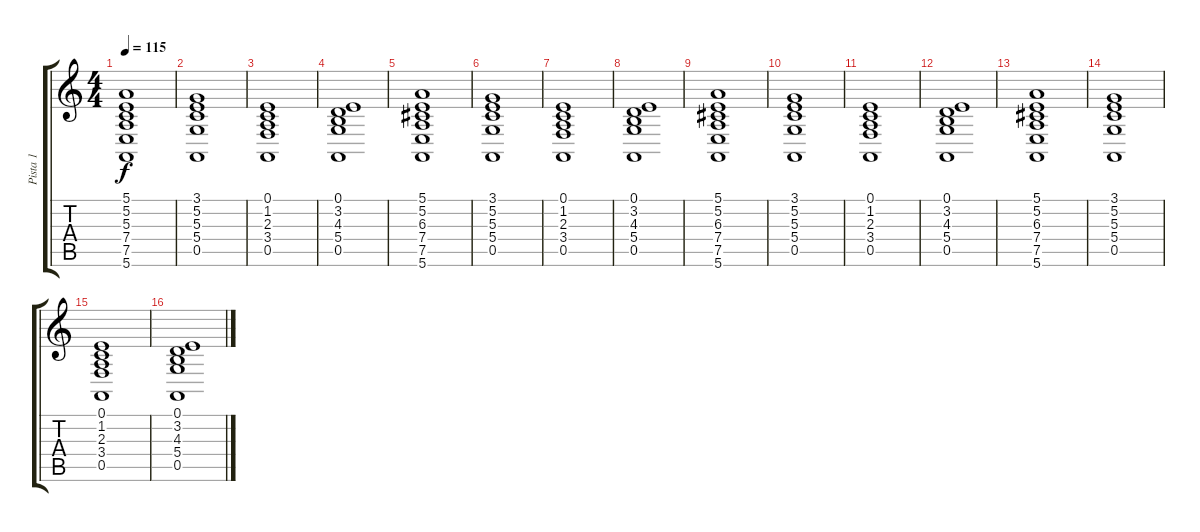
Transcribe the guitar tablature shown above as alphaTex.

\track ("Pista 1" "Pista 1") {instrument churchorgan}
\staff {score tabs}
\tuning (E4 B3 G3 D3 A2 E2) {hide}
\ts (4 4)
\tempo 115
\clef g2
\ks c
(5.1 5.2 5.3 7.4 7.5 5.6).1{dy f volume 8} |
(3.1 5.2 5.3 5.4 0.5).1 |
(0.1 1.2 2.3 3.4 0.5).1 |
(0.1 3.2 4.3 5.4 0.5).1 |
(5.1 5.2 6.3 7.4 7.5 5.6).1 |
(3.1 5.2 5.3 5.4 0.5).1 |
(0.1 1.2 2.3 3.4 0.5).1 |
(0.1 3.2 4.3 5.4 0.5).1 |
(5.1 5.2 6.3 7.4 7.5 5.6).1 |
(3.1 5.2 5.3 5.4 0.5).1 |
(0.1 1.2 2.3 3.4 0.5).1 |
(0.1 3.2 4.3 5.4 0.5).1 |
(5.1 5.2 6.3 7.4 7.5 5.6).1 |
(3.1 5.2 5.3 5.4 0.5).1 |
(0.1 1.2 2.3 3.4 0.5).1 |
(0.1 3.2 4.3 5.4 0.5).1
